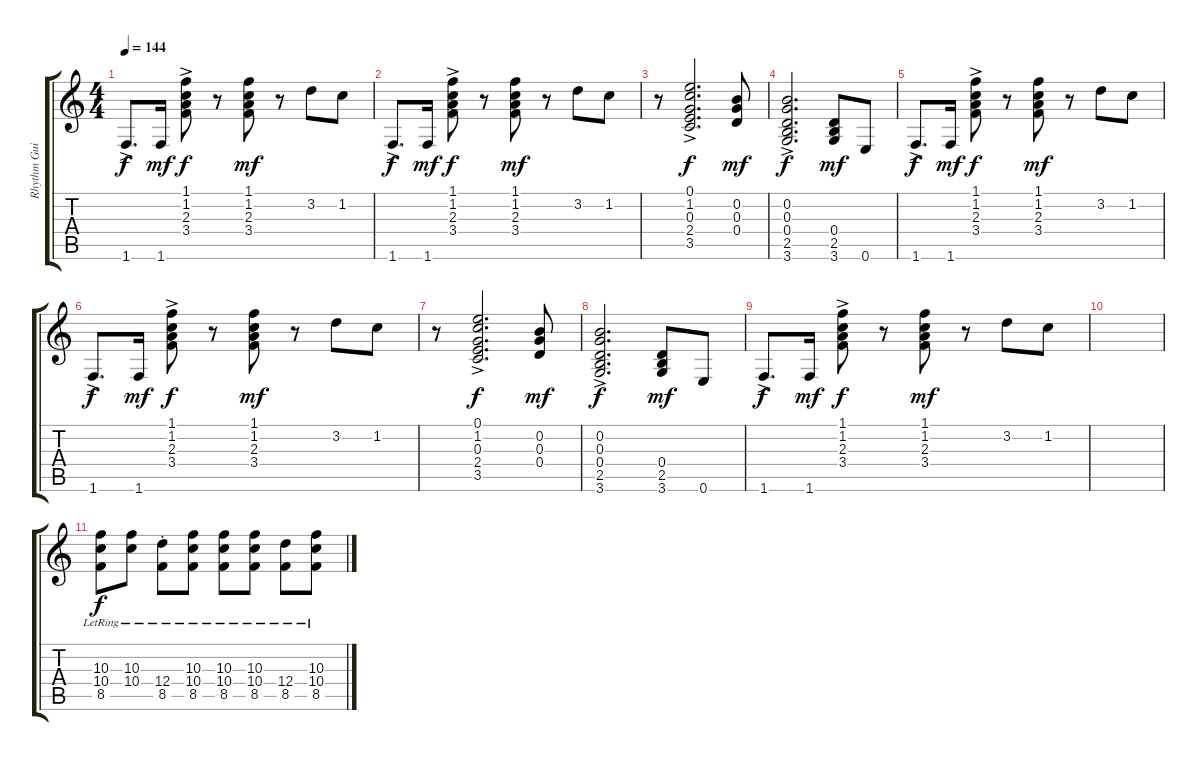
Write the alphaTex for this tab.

\track ("Rhythm Guitar" "Rhythm Gui") {instrument distortionguitar}
\staff {score tabs}
\tuning (E4 B3 G3 D3 A2 E2) {hide}
\ts (4 4)
\tempo 144
\clef g2
\ks c
1.6{ac}.8{d dy f} 1.6.16{dy mf} (1.1{ac} 1.2{ac} 2.3{ac} 3.4{ac}).8{dy f} r.8 (1.1 1.2 2.3 3.4).8{dy mf} r.8 3.2.8 1.2.8 |
1.6{ac}.8{d dy f} 1.6.16{dy mf} (1.1{ac} 1.2{ac} 2.3{ac} 3.4{ac}).8{dy f} r.8 (1.1 1.2 2.3 3.4).8{dy mf} r.8 3.2.8 1.2.8 |
r.8 (0.1{ac} 1.2{ac} 0.3{ac} 2.4{ac} 3.5{ac}).2{d dy f} (0.2 0.3 0.4).8{dy mf} |
(0.2{ac} 0.3{ac} 0.4{ac} 2.5{ac} 3.6{ac}).2{d dy f} (0.4 2.5 3.6).8{dy mf} 0.6.8 |
1.6{ac}.8{d dy f} 1.6.16{dy mf} (1.1{ac} 1.2{ac} 2.3{ac} 3.4{ac}).8{dy f} r.8 (1.1 1.2 2.3 3.4).8{dy mf} r.8 3.2.8 1.2.8 |
1.6{ac}.8{d dy f} 1.6.16{dy mf} (1.1{ac} 1.2{ac} 2.3{ac} 3.4{ac}).8{dy f} r.8 (1.1 1.2 2.3 3.4).8{dy mf} r.8 3.2.8 1.2.8 |
r.8 (0.1{ac} 1.2{ac} 0.3{ac} 2.4{ac} 3.5{ac}).2{d dy f} (0.2 0.3 0.4).8{dy mf} |
(0.2{ac} 0.3{ac} 0.4{ac} 2.5{ac} 3.6{ac}).2{d dy f} (0.4 2.5 3.6).8{dy mf} 0.6.8 |
1.6{ac}.8{d dy f} 1.6.16{dy mf} (1.1{ac} 1.2{ac} 2.3{ac} 3.4{ac}).8{dy f} r.8 (1.1 1.2 2.3 3.4).8{dy mf} r.8 3.2.8 1.2.8 |
|
(10.3{lr} 10.4{lr} 8.5{lr}).8{dy f} (10.3{lr} 10.4{lr}).8 (12.4{st lr} 8.5{st lr}).8 (10.3{lr} 10.4{lr} 8.5{lr}).8 (10.3{lr} 10.4{lr} 8.5{lr}).8 (10.3{lr} 10.4{lr} 8.5{lr}).8 (12.4{lr} 8.5{lr}).8 (10.3{lr} 10.4{lr} 8.5{lr}).8
